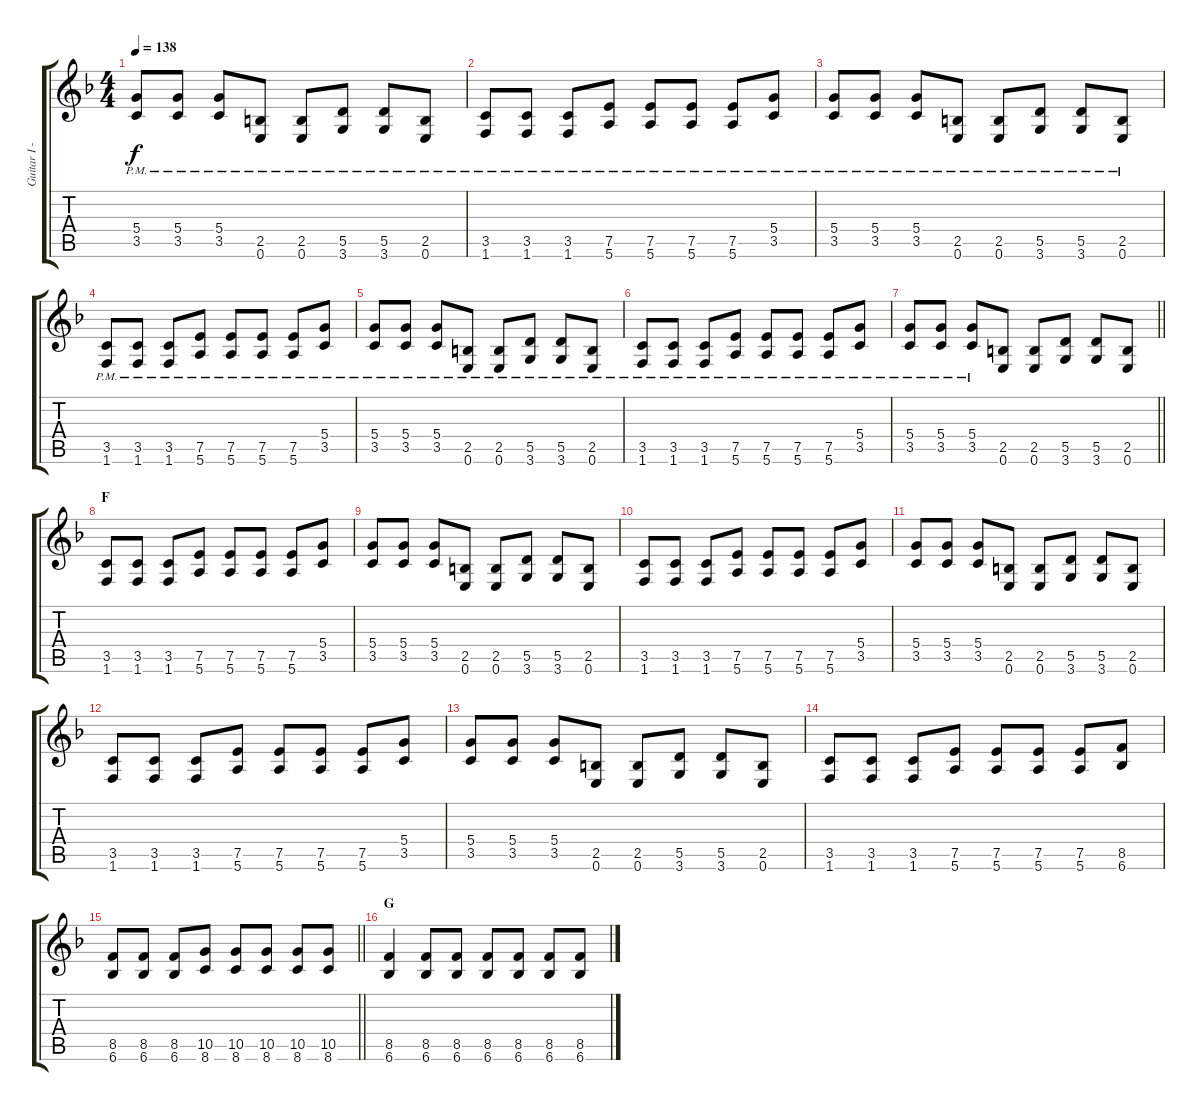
\track ("Guitar I - Gotoh" "Guitar I -") {instrument distortionguitar}
\staff {score tabs}
\tuning (E4 B3 G3 D3 A2 E2) {hide}
\ts (4 4)
\tempo 138
\clef g2
\ks f
(5.4{pm} 3.5{pm}).8{dy f} (5.4{pm} 3.5{pm}).8 (5.4{pm} 3.5{pm}).8 (2.5{pm} 0.6{pm}).8 (2.5{pm} 0.6{pm}).8 (5.5{pm} 3.6{pm}).8 (5.5{pm} 3.6{pm}).8 (2.5{pm} 0.6{pm}).8 |
(3.5{pm} 1.6{pm}).8 (3.5{pm} 1.6{pm}).8 (3.5{pm} 1.6{pm}).8 (7.5{pm} 5.6{pm}).8 (7.5{pm} 5.6{pm}).8 (7.5{pm} 5.6{pm}).8 (7.5{pm} 5.6{pm}).8 (5.4{pm} 3.5{pm}).8 |
(5.4{pm} 3.5{pm}).8 (5.4{pm} 3.5{pm}).8 (5.4{pm} 3.5{pm}).8 (2.5{pm} 0.6{pm}).8 (2.5{pm} 0.6{pm}).8 (5.5{pm} 3.6{pm}).8 (5.5{pm} 3.6{pm}).8 (2.5{pm} 0.6{pm}).8 |
(3.5{pm} 1.6{pm}).8 (3.5{pm} 1.6{pm}).8 (3.5{pm} 1.6{pm}).8 (7.5{pm} 5.6{pm}).8 (7.5{pm} 5.6{pm}).8 (7.5{pm} 5.6{pm}).8 (7.5{pm} 5.6{pm}).8 (5.4{pm} 3.5{pm}).8 |
(5.4{pm} 3.5{pm}).8 (5.4{pm} 3.5{pm}).8 (5.4{pm} 3.5{pm}).8 (2.5{pm} 0.6{pm}).8 (2.5{pm} 0.6{pm}).8 (5.5{pm} 3.6{pm}).8 (5.5{pm} 3.6{pm}).8 (2.5{pm} 0.6{pm}).8 |
(3.5{pm} 1.6{pm}).8 (3.5{pm} 1.6{pm}).8 (3.5{pm} 1.6{pm}).8 (7.5{pm} 5.6{pm}).8 (7.5{pm} 5.6{pm}).8 (7.5{pm} 5.6{pm}).8 (7.5{pm} 5.6{pm}).8 (5.4{pm} 3.5{pm}).8 |
\barLineRight lightlight
(5.4{pm} 3.5{pm}).8 (5.4{pm} 3.5{pm}).8 (5.4{pm} 3.5{pm}).8 (2.5 0.6).8 (2.5 0.6).8 (5.5 3.6).8 (5.5 3.6).8 (2.5 0.6).8 |
\section ("" "F")
(3.5 1.6).8 (3.5 1.6).8 (3.5 1.6).8 (7.5 5.6).8 (7.5 5.6).8 (7.5 5.6).8 (7.5 5.6).8 (5.4 3.5).8 |
(5.4 3.5).8 (5.4 3.5).8 (5.4 3.5).8 (2.5 0.6).8 (2.5 0.6).8 (5.5 3.6).8 (5.5 3.6).8 (2.5 0.6).8 |
(3.5 1.6).8 (3.5 1.6).8 (3.5 1.6).8 (7.5 5.6).8 (7.5 5.6).8 (7.5 5.6).8 (7.5 5.6).8 (5.4 3.5).8 |
(5.4 3.5).8 (5.4 3.5).8 (5.4 3.5).8 (2.5 0.6).8 (2.5 0.6).8 (5.5 3.6).8 (5.5 3.6).8 (2.5 0.6).8 |
(3.5 1.6).8 (3.5 1.6).8 (3.5 1.6).8 (7.5 5.6).8 (7.5 5.6).8 (7.5 5.6).8 (7.5 5.6).8 (5.4 3.5).8 |
(5.4 3.5).8 (5.4 3.5).8 (5.4 3.5).8 (2.5 0.6).8 (2.5 0.6).8 (5.5 3.6).8 (5.5 3.6).8 (2.5 0.6).8 |
(3.5 1.6).8 (3.5 1.6).8 (3.5 1.6).8 (7.5 5.6).8 (7.5 5.6).8 (7.5 5.6).8 (7.5 5.6).8 (8.5 6.6).8 |
\barLineRight lightlight
(8.5 6.6).8 (8.5 6.6).8 (8.5 6.6).8 (10.5 8.6).8 (10.5 8.6).8 (10.5 8.6).8 (10.5 8.6).8 (10.5 8.6).8 |
\section ("" "G")
(8.5 6.6).4 (8.5 6.6).8 (8.5 6.6).8 (8.5 6.6).8 (8.5 6.6).8 (8.5 6.6).8 (8.5 6.6).8
